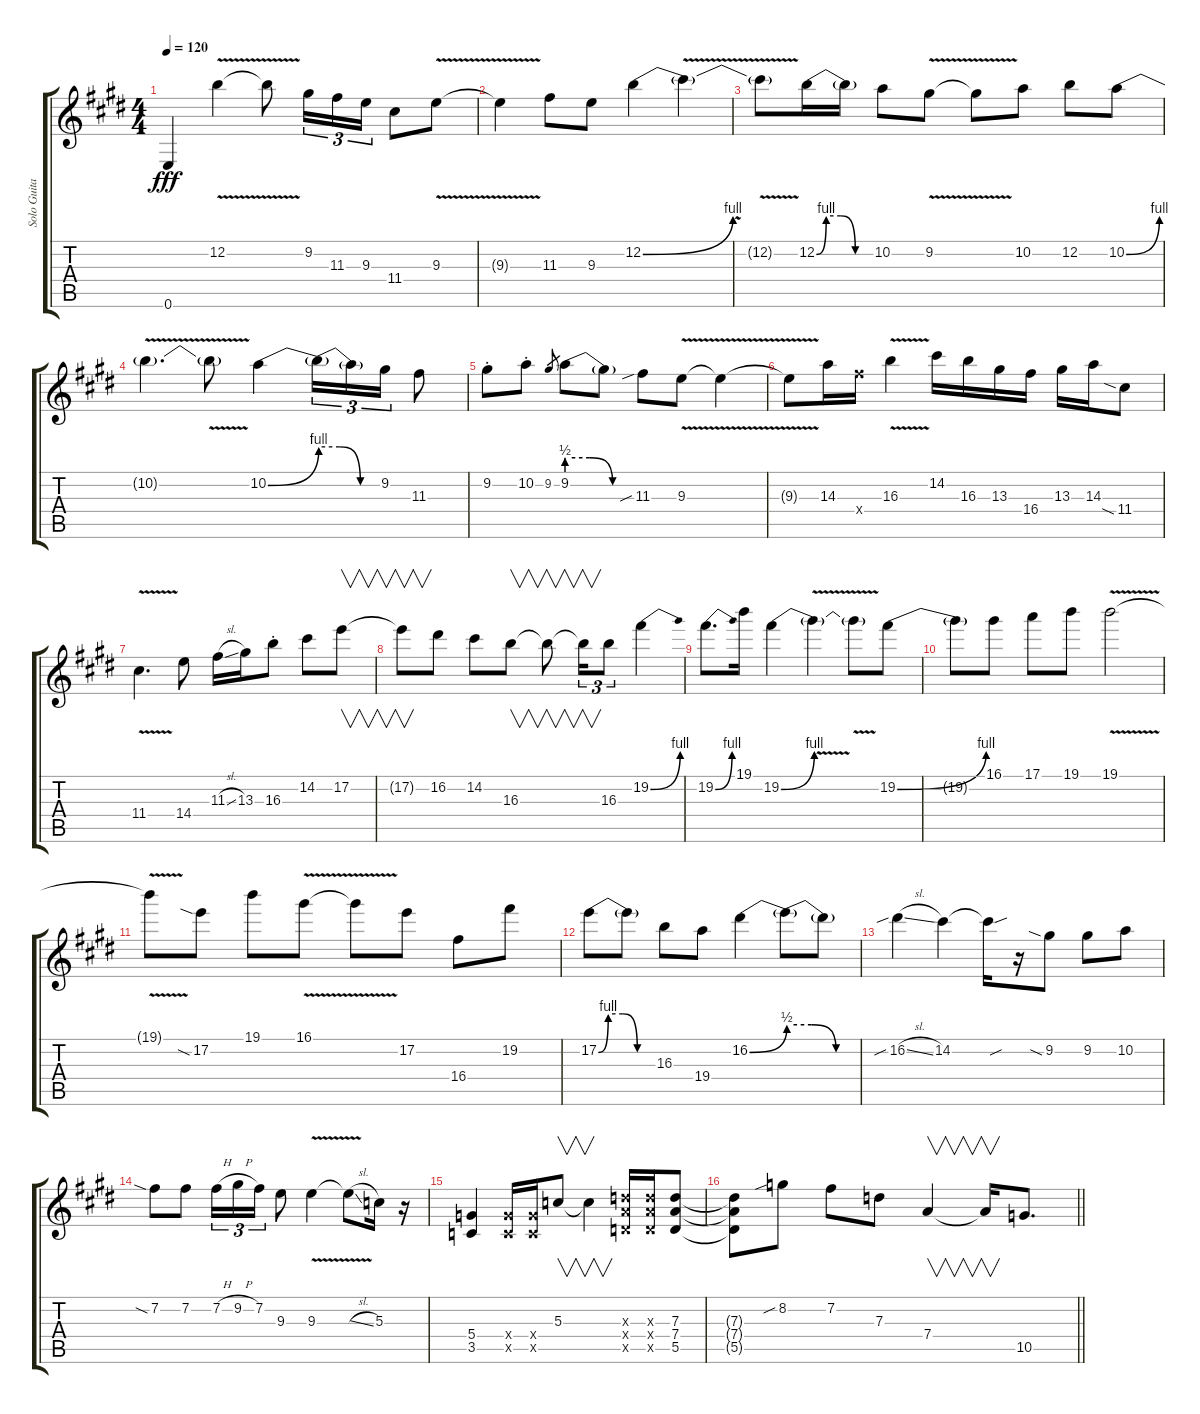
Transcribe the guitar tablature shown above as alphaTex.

\track ("Solo Guitar" "Solo Guita") {instrument overdrivenguitar}
\staff {score tabs}
\tuning (E4 B3 G3 D3 A2 E2) {hide}
\ts (4 4)
\tempo 120
\clef g2
\ks e
0.6.4{dy fff} 12.2{v}.4 12.2{v t}.8 9.2.16{tu (3 2)} 11.3.16{tu (3 2)} 9.3.16{tu (3 2)} 11.4.8 9.3{v}.8 |
\ks c#minor
9.3{v t}.4 11.3.8 9.3.8 12.2{be (bend 0 0 60 4)}.4 12.2{v t}.4 |
12.2{t}.8 12.2{be (custom 0 0 10 4 25 4 40 0 60 0)}.16 12.2{t}.16 10.2.8 9.2{v}.8 9.2{v t}.8 10.2.8 12.2.8 10.2{be (bend 0 0 60 4)}.8 |
10.2{v t}.4{d} 10.2{t}.8 10.2{be (bend 0 0 60 4)}.4 10.2{be (custom 0 4 20 4 40 0 60 0) t}.16{tu (3 2)} 10.2{t}.16{tu (3 2)} 9.2.16{tu (3 2)} 11.3.8 |
\ks e
9.2{st}.8 10.2{st}.8 9.2.8{gr} 9.2{be (custom 0 2 20 2 40 0 60 0)}.8 9.2{t}.8 11.3{sib}.8 9.3{v}.8 9.3{v t}.4 |
\ks c#minor
9.3{v t}.8 14.3.16 16.4{x}.16 16.3{v}.4 14.2.16 16.3.16 13.3.16 16.4.16 13.3.16 14.3.16 11.4{sia}.8 |
11.4{v}.4{d} 14.4.8 11.3{sl}.16 13.3.16 16.3{st}.8 14.2.8 17.2.8{v} |
17.2{t}.8{v} 16.2.8 14.2.8 16.3.8{v} 16.3{t}.8{v} 16.3{t}.16{v tu (3 2)} 16.3.8{tu (3 2)} 19.2{be (bend 0 0 60 4)}.4 |
\ks e
19.2{be (bend 0 0 60 4)}.8{d} 19.1.16 19.2{be (bend 0 0 60 4)}.4 19.2{v t}.4 19.2{t}.8 19.2{be (bend 0 0 60 4)}.8 |
\ks c#minor
19.2{t}.8 16.1.8 17.1.8 19.1.8 19.1{v}.2 |
19.1{t}.8 17.2{sia}.8 19.1.8 16.1{v}.8 16.1{v t}.8 17.2.8 16.4.8 19.2.8 |
17.2{be (custom 0 0 10 4 25 4 40 0 60 0)}.8 17.2{t}.8 16.3.8 19.4.8 16.2{be (bend 0 0 60 2)}.4 16.2{be (custom 0 2 20 2 40 0 60 0) t}.8 16.2{t}.8 |
\ks e
16.2{sib sl}.4 14.2.4 14.2{sou t}.16 r.16 9.2{sia}.8 9.2.8 10.2.8 |
\ks c#minor
7.2{sia}.8 7.2.8 7.2{h}.16{tu (3 2)} 9.2{h}.16{tu (3 2)} 7.2.16{tu (3 2)} 9.3.8 9.3{v}.4 9.3{sl t}.8 5.3.16 r.16 |
(5.4 3.5).4 (5.4{x} 3.5{x}).16 (5.4{x} 3.5{x}).16 5.3.8{v} 5.3{t}.4{v} (7.3{x} 7.4{x} 5.5{x}).16 (7.3{x} 7.4{x} 5.5{x}).16 (7.3 7.4 5.5).8 |
\barLineRight lightlight
(7.3{t} 7.4{t} 5.5{t}).8 8.2{sib}.8 7.2.8 7.3.8 7.4.4{v} 7.4{t}.16{v} 10.5{ss}.8{d}
